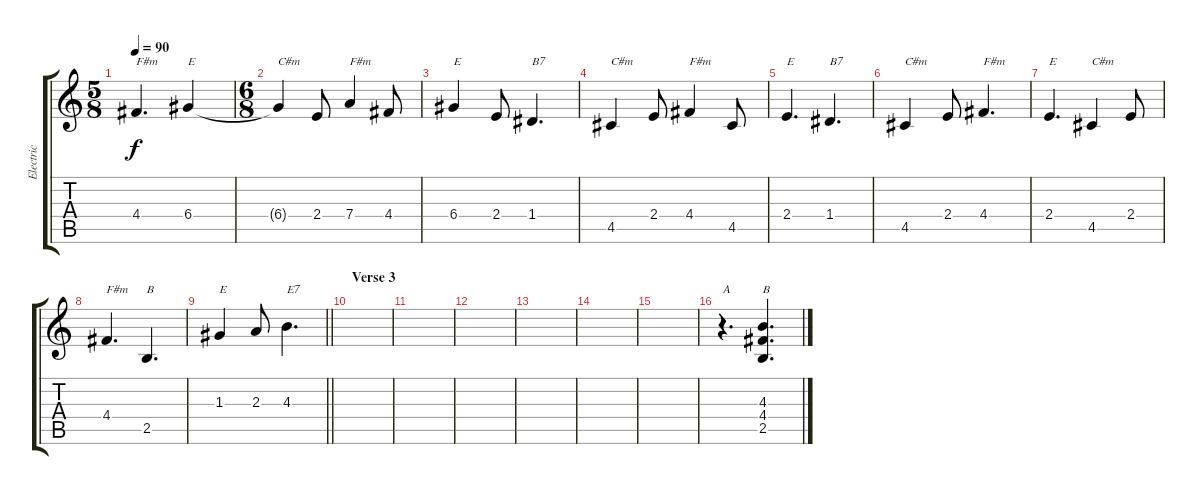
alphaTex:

\track ("Electric" "Electric") {instrument overdrivenguitar}
\staff {score tabs}
\tuning (E4 B3 G3 D3 A2 E2) {hide}
\ts (5 8)
\tempo 90
\clef g2
\ks c
4.4.4{d txt "F#m" dy f} 6.4.4{txt "E"} |
\ts (6 8)
6.4{t}.4{txt "C#m"} 2.4.8 7.4.4{txt "F#m"} 4.4.8 |
6.4.4{txt "E"} 2.4.8 1.4.4{d txt "B7"} |
4.5.4{txt "C#m"} 2.4.8 4.4.4{txt "F#m"} 4.5.8 |
2.4.4{d txt "E"} 1.4.4{d txt "B7"} |
4.5.4{txt "C#m"} 2.4.8 4.4.4{d txt "F#m"} |
2.4.4{d txt "E"} 4.5.4{txt "C#m"} 2.4.8 |
4.4.4{d txt "F#m"} 2.5.4{d txt "B"} |
\barLineRight lightlight
1.3.4{txt "E"} 2.3.8 4.3.4{d txt "E7"} |
\section ("" "Verse 3")
|
|
|
|
|
|
r.4{d txt "A" volume 3} (4.3 4.4 2.5).4{d txt "B"}
